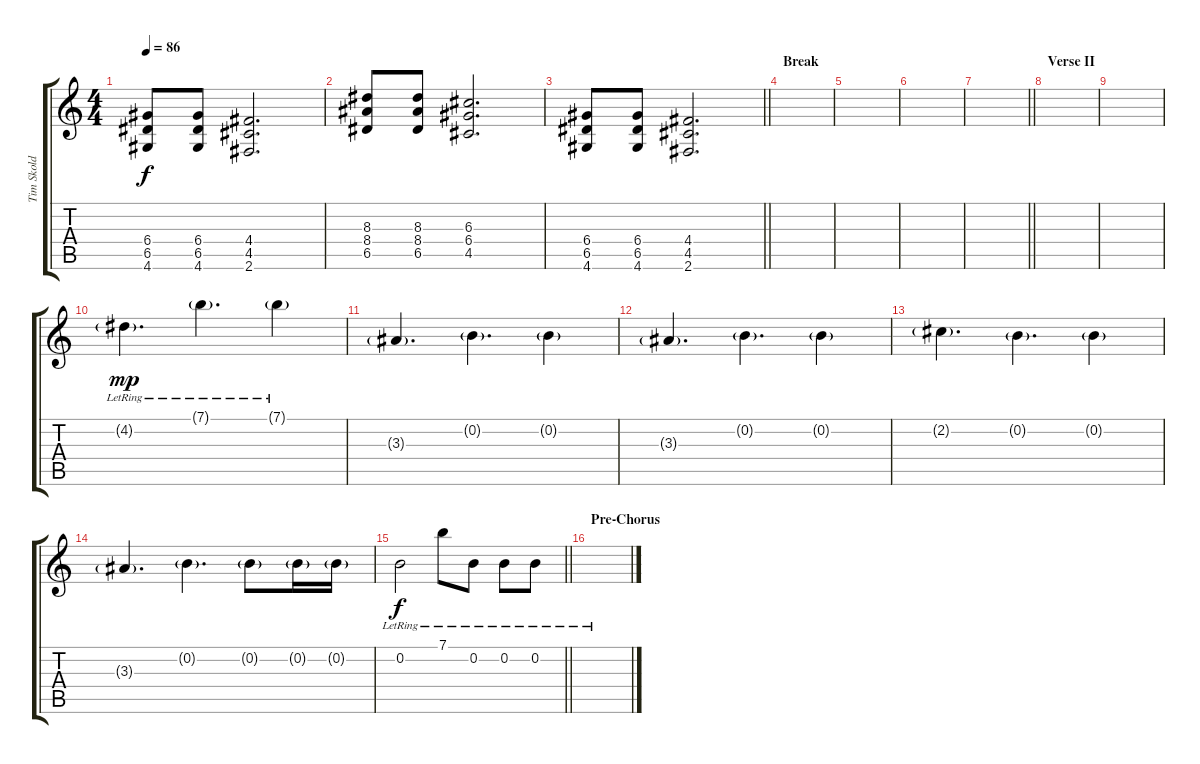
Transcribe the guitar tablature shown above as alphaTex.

\track ("Tim Skold I" "Tim Skold ") {instrument overdrivenguitar}
\staff {score tabs}
\tuning (E4 B3 G3 D3 A2 E2) {hide}
\ts (4 4)
\tempo 86
\clef g2
\ks c
(6.4 6.5 4.6).8{dy f} (6.4 6.5 4.6).8 (4.4 4.5 2.6).2{d} |
(8.3 8.4 6.5).8 (8.3 8.4 6.5).8 (6.3 6.4 4.5).2{d} |
\barLineRight lightlight
(6.4 6.5 4.6).8 (6.4 6.5 4.6).8 (4.4 4.5 2.6).2{d} |
\section ("" "Break")
|
|
|
\barLineRight lightlight
|
\section ("" "Verse II")
|
|
4.2{g lr}.4{d dy mp volume 1 balance 10} 7.1{g lr}.4{d} 7.1{g lr}.4 |
3.3{g}.4{d volume 2} 0.2{g}.4{d} 0.2{g}.4 |
3.3{g}.4{d volume 3} 0.2{g}.4{d} 0.2{g}.4 |
2.2{g}.4{d} 0.2{g}.4{d} 0.2{g}.4 |
3.3{g}.4{d volume 2} 0.2{g}.4{d} 0.2{g}.8 0.2{g}.16 0.2{g}.16 |
\barLineRight lightlight
0.2{lr}.2{dy f volume 8 balance 12} 7.1{lr}.8 0.2{lr}.8 0.2{lr}.8 0.2{lr}.8 |
\section ("" "Pre-Chorus")
